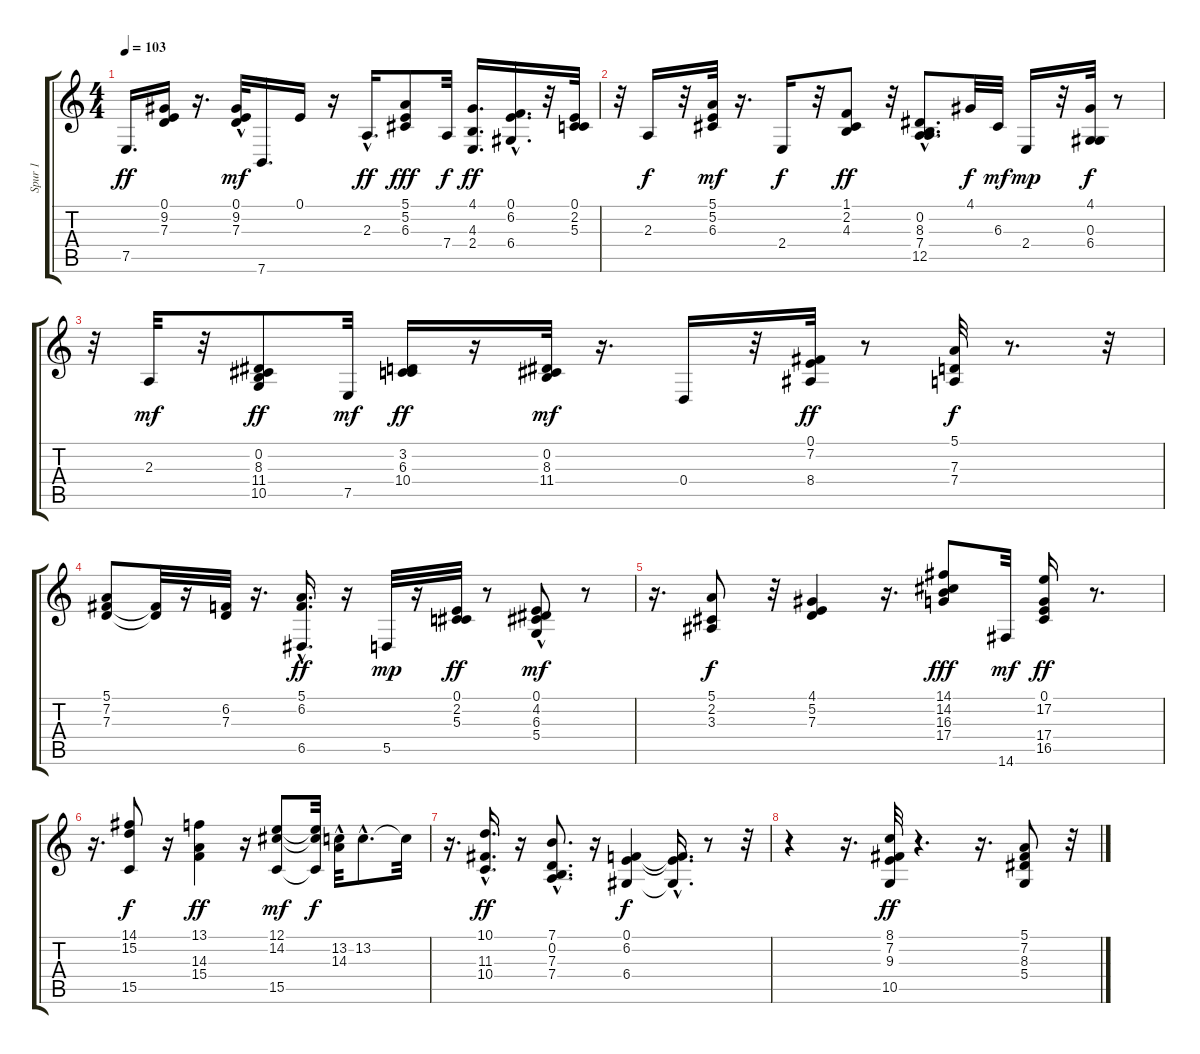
\track ("Spur 1" "Spur 1") {instrument brightacousticpiano}
\staff {score tabs}
\tuning (E4 B3 G3 D3 A2 E2) {hide}
\ts (4 4)
\tempo 103
\clef g2
\ks c
7.5.16{d dy ff} (0.1 9.2 7.3).16 r.16{d} (0.1{hac} 9.2{hac} 7.3{hac}).32{dy mf} 7.6.16{d} 0.1.16 r.16 2.3{hac}.16{d dy ff} (5.1 5.2 6.3).8{dy fff} 7.4.32{dy f} (4.1 4.3 2.4).16{d dy ff} (0.1 6.2{hac} 6.4).16{d} r.32 (0.1 2.2 5.3).32 |
r.32 2.3.16{dy f} r.32 (5.1 5.2 6.3).32{dy mf} r.16{d} 2.4.16{dy f} r.32 (1.1 2.2 4.3).8{dy ff} r.32 (0.2 8.3 7.4{hac} 12.5).8{d} 4.1.32{dy f} 6.3.32{dy mf} 2.4.16{dy mp} r.32 (4.1 0.3 6.4).32{dy f} r.8 |
r.32 2.3.32{dy mf} r.32 (0.2 8.3 11.4 10.5).8{dy ff} 7.5.32{dy mf} (3.2 6.3 10.4).16{dy ff} r.16 (0.2 8.3 11.4).32{dy mf} r.16{d} 0.4.16 r.32 (0.1 7.2 8.4).32{dy ff} r.8 (5.1 7.3 7.4).32{dy f} r.8{d} r.32 |
(5.1 7.2 7.3).8 (7.2{t} 7.3{t}).32 r.16 (6.2 7.3).32 r.16{d} (5.1 6.2 6.5{hac}).16{d dy ff} r.16 5.5.32{dy mp} r.16 (0.1 2.2 5.3).32{dy ff} r.8 (0.1{hac} 4.2 6.3 5.4).8{dy mf} r.8 |
r.16{d} (5.1 2.2 3.3).8{dy f} r.32 (4.1 5.2 7.3).4 r.16{d} (14.1 14.2 16.3 17.4).8{dy fff} 14.6.32{dy mf} (0.1 17.2 17.4 16.5).16{dy ff} r.8{d} |
r.16{d} (14.1 15.2 15.5).8{dy f} r.16 (13.1 14.3 15.4).4{dy ff} r.16 (12.1 14.2 15.5).8{dy mf} (12.1{t} 14.2{t} 15.5{t}).32{dy f} (13.2{hac} 14.3{hac}).32 13.2{hac}.8{d} 13.2{t}.32 |
r.16{d} (10.1{hac} 11.3{hac} 10.4{hac}).16{d dy ff} r.16 (7.1 0.2{hac} 7.3{hac} 7.4{hac}).8{d} r.16 (0.1 6.2 6.4).4{dy f} (0.1{hac t} 6.2{hac t} 6.4{hac t}).16{d} r.8 r.32 |
r.4 r.16{d} (8.1 7.2 9.3 10.5).32{dy ff} r.4{d} r.16{d} (5.1 7.2 8.3 5.4).8 r.32
